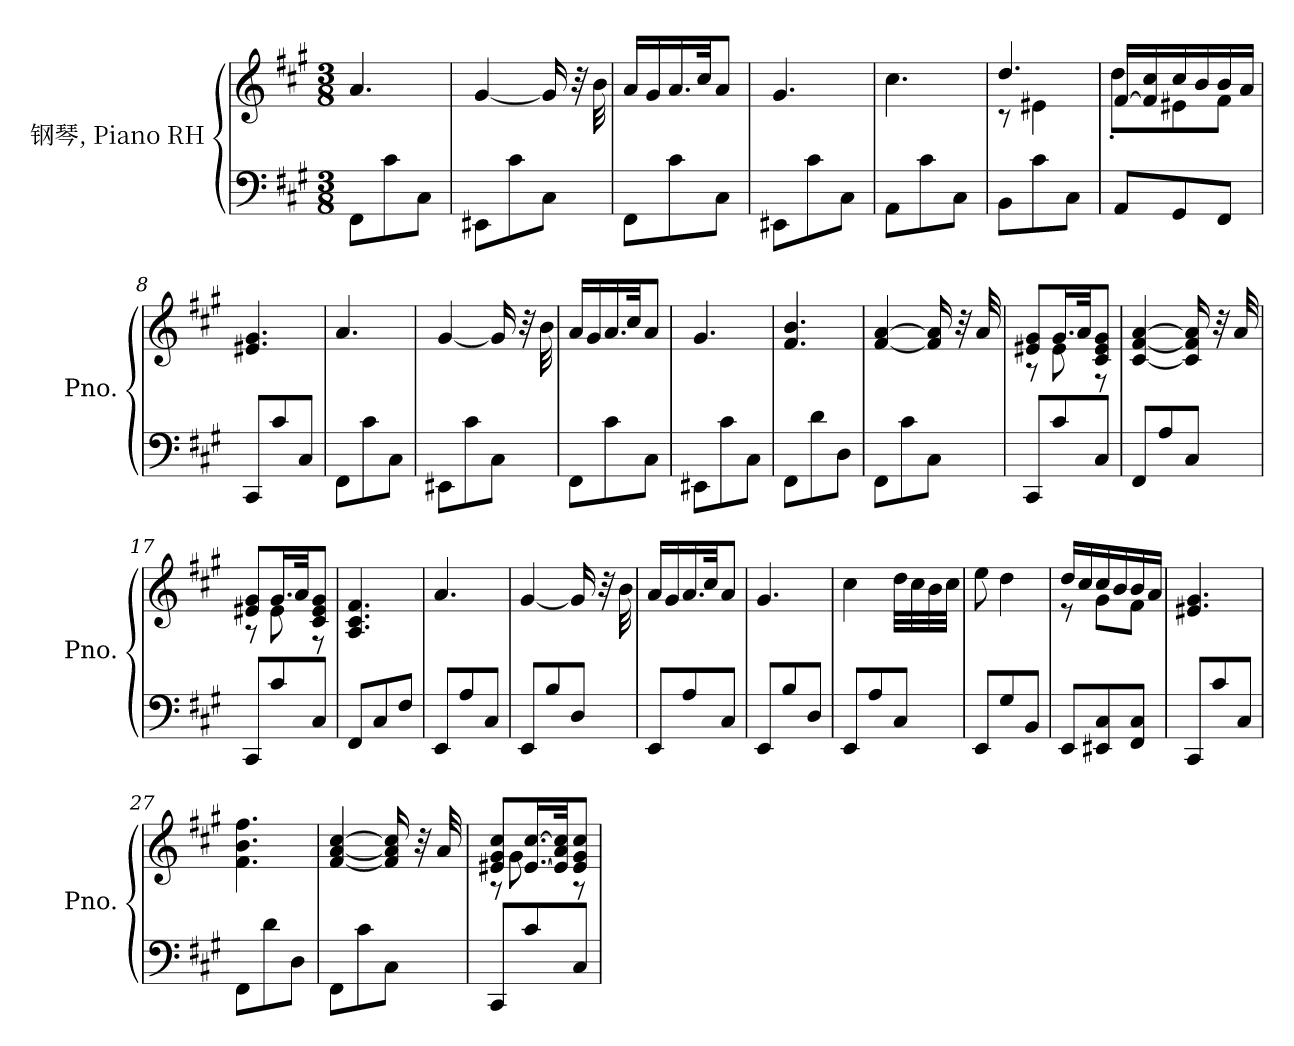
**kern	**kern
*part1	*part1
*staff2	*staff1
*I"钢琴, Piano RH	*
*I'Pno.	*
*clefF4	*clefG2
*k[f#c#g#]	*k[f#c#g#]
*M3/8	*M3/8
*MM42	*MM42
=1	=1
8FF#\L	4.a/
8c#\	.
8C#\J	.
=2	=2
8EE#X\L	[4g#/
8c#\	.
8C#\J	16g#/]
.	32r
.	32b\
=3	=3
8FF#\L	16a/LL
.	16g#/
8c#\	16.a/
.	32cc#/JK
8C#\J	8a/J
=4	=4
8EE#X\L	4.g#/
8c#\	.
8C#\J	.
=5	=5
8AA\L	4.cc#\
8c#\	.
8C#\J	.
=6	=6
*	*^
8BB\L	4.dd/	8r
8c#\	.	4e#X\
8C#\J	.	.
=7	=7	=7
8AA/L	[16f#/LL	8dd'\L
.	16f#/] 16cc#/	.
8GG#/	16cc#/	8e#X\
.	16b/	.
8FF#/J	16b/	8f#\J
.	16a/JJ	.
*	*v	*v
!!LO:LB:g=z
=8	=8
8CC#/L	4.e#X/ 4.g#/
8c#/	.
8C#/J	.
=9	=9
*	*MM42
8FF#\L	4.a/
8c#\	.
8C#\J	.
=10	=10
8EE#X\L	[4g#/
8c#\	.
8C#\J	16g#/]
.	32r
.	32b\
=11	=11
8FF#\L	16a/LL
.	16g#/
8c#\	16.a/
.	32cc#/JK
8C#\J	8a/J
=12	=12
8EE#X\L	4.g#/
8c#\	.
8C#\J	.
=13	=13
*	*MM42
8FF#\L	4.f#/ 4.b/
8d\	.
8D\J	.
=14	=14
8FF#\L	[4f#/ [4a/
8c#\	.
8C#\J	16f#/] 16a/]
.	32r
.	32a/
=15	=15
*	*^
8CC#/L	8e#X/ 8g#/L	8r
8c#/	16.g#/L	8e#\
.	32a/JK	.
8C#/J	8c#/ 8e#/ 8g#/J	8r
*	*v	*v
!!LO:LB:g=z
=16	=16
8FF#/L	[4c#/ [4f#/ [4a/
8A/	.
8C#/J	16c#/] 16f#/] 16a/]
.	32r
.	32a/
=17	=17
*	*^
8CC#/L	8e#X/ 8g#/L	8r
8c#/	16.g#/L	8e#\
.	32a/JK	.
8C#/J	8c#/ 8e#/ 8g#/J	8r
*	*v	*v
=18	=18
8FF#/L	4.A/ 4.c#/ 4.f#/
8C#/	.
8F#/J	.
=19	=19
*	*MM35
8EE/L	4.a/
8A/	.
8C#/J	.
=20	=20
8EE/L	[4g#/
8B/	.
8D/J	16g#/]
.	32r
.	32b\
=21	=21
8EE/L	16a/LL
.	16g#/
8A/	16.a/
.	32cc#/JK
8C#/J	8a/J
=22	=22
8EE/L	4.g#/
8B/	.
8D/J	.
!!LO:LB:g=z
=23	=23
*	*MM41
8EE/L	4cc#\
8A/	.
8C#/J	32dd\LLL
.	32cc#\
.	32b\
.	32cc#\JJJ
=24	=24
8EE/L	8ee\
8G#/	4dd\
8BB/J	.
=25	=25
*	*^
8EE/L	16dd/LL	8r
.	16cc#/	.
8EE#X/ 8C#/	16cc#/	8g#\L
.	16b/	.
8FF#/ 8C#/J	16b/	8f#\J
*	*MM36	*
.	16a/JJ	.
*	*v	*v
=26	=26
8CC#/L	4.e#X/ 4.g#/
8c#/	.
8C#/J	.
=27	=27
*	*MM42
8FF#\L	4.f#\ 4.b\ 4.ff#\
8d\	.
8D\J	.
=28	=28
8FF#\L	[4f#/ [4a/ [4cc#/
8c#\	.
8C#\J	16f#/] 16a/] 16cc#/]
.	32r
.	32a/
=29	=29
*	*^
8CC#/L	8e#X/ 8g#/ 8cc#/L	8r
8c#/	[16.e#/ [16.cc#/L	8g#\
.	32e#/] 32a/ 32cc#/]JK	.
8C#/J	8e#/ 8g#/ 8cc#/J	8r
*	*v	*v
=	=
*-	*-
